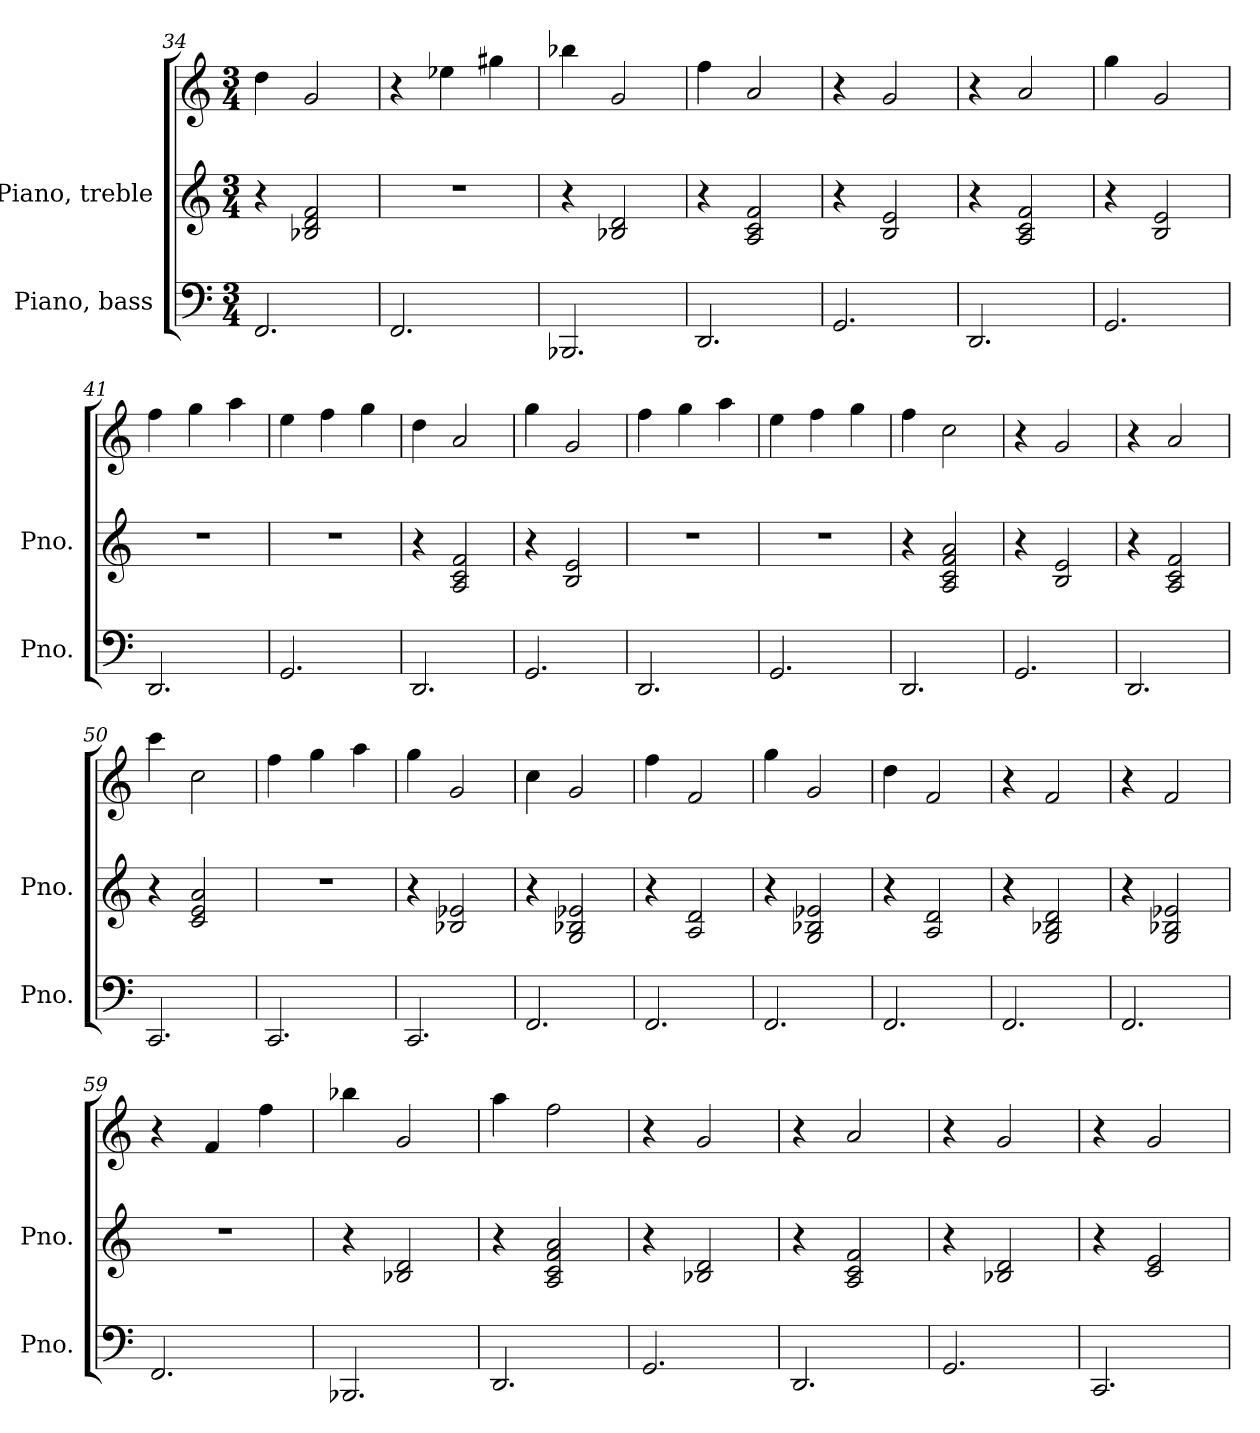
**kern	**kern	**kern
*part2	*part1	*part1
*staff3	*staff2	*staff1
*I"Piano, bass	*I"Piano, treble	*
*I'Pno.	*I'Pno.	*
*clefF4	*clefG2	*clefG2
*k[]	*k[]	*k[]
*M3/4	*M3/4	*M3/4
=34	=34	=34
2.FF/	4r	4dd\
.	2B-X/ 2d/ 2f/	2g/
=35	=35	=35
2.FF/	2.r	4r
.	.	4ee-X\
.	.	4gg#X\
=36	=36	=36
2.BBB-X/	4r	4bb-X\
.	2B-X/ 2d/	2g/
=37	=37	=37
2.DD/	4r	4ff\
.	2A/ 2c/ 2f/	2a/
=38	=38	=38
2.GG/	4r	4r
.	2B/ 2e/	2g/
=39	=39	=39
2.DD/	4r	4r
.	2A/ 2c/ 2f/	2a/
=40	=40	=40
2.GG/	4r	4gg\
.	2B/ 2e/	2g/
!!LO:PB:g=z
=41	=41	=41
2.DD/	2.r	4ff\
.	.	4gg\
.	.	4aa\
=42	=42	=42
2.GG/	2.r	4ee\
.	.	4ff\
.	.	4gg\
=43	=43	=43
2.DD/	4r	4dd\
.	2A/ 2c/ 2f/	2a/
=44	=44	=44
2.GG/	4r	4gg\
.	2B/ 2e/	2g/
=45	=45	=45
2.DD/	2.r	4ff\
.	.	4gg\
.	.	4aa\
=46	=46	=46
2.GG/	2.r	4ee\
.	.	4ff\
.	.	4gg\
=47	=47	=47
2.DD/	4r	4ff\
.	2A/ 2c/ 2f/ 2a/	2cc\
=48	=48	=48
2.GG/	4r	4r
.	2B/ 2e/	2g/
=49	=49	=49
2.DD/	4r	4r
.	2A/ 2c/ 2f/	2a/
=50	=50	=50
2.CC/	4r	4ccc\
.	2c/ 2e/ 2a/	2cc\
=51	=51	=51
2.CC/	2.r	4ff\
.	.	4gg\
.	.	4aa\
!!LO:LB:g=z
=52	=52	=52
2.CC/	4r	4gg\
.	2B-X/ 2e-X/	2g/
=53	=53	=53
2.FF/	4r	4cc\
.	2G/ 2B-X/ 2e-X/	2g/
=54	=54	=54
2.FF/	4r	4ff\
.	2A/ 2d/	2f/
=55	=55	=55
2.FF/	4r	4gg\
.	2G/ 2B-X/ 2e-X/	2g/
=56	=56	=56
2.FF/	4r	4dd\
.	2A/ 2d/	2f/
=57	=57	=57
2.FF/	4r	4r
.	2G/ 2B-X/ 2d/	2f/
=58	=58	=58
2.FF/	4r	4r
.	2G/ 2B-X/ 2e-X/	2f/
=59	=59	=59
2.FF/	2.r	4r
.	.	4f/
.	.	4ff\
=60	=60	=60
2.BBB-X/	4r	4bb-X\
.	2B-X/ 2d/	2g/
=61	=61	=61
2.DD/	4r	4aa\
.	2A/ 2c/ 2f/ 2a/	2ff\
=62	=62	=62
2.GG/	4r	4r
.	2B-X/ 2d/	2g/
!!LO:LB:g=z
=63	=63	=63
2.DD/	4r	4r
.	2A/ 2c/ 2f/	2a/
=64	=64	=64
2.GG/	4r	4r
.	2B-X/ 2d/	2g/
=65	=65	=65
2.CC/	4r	4r
.	2c/ 2e/	2g/
=	=	=
*-	*-	*-
